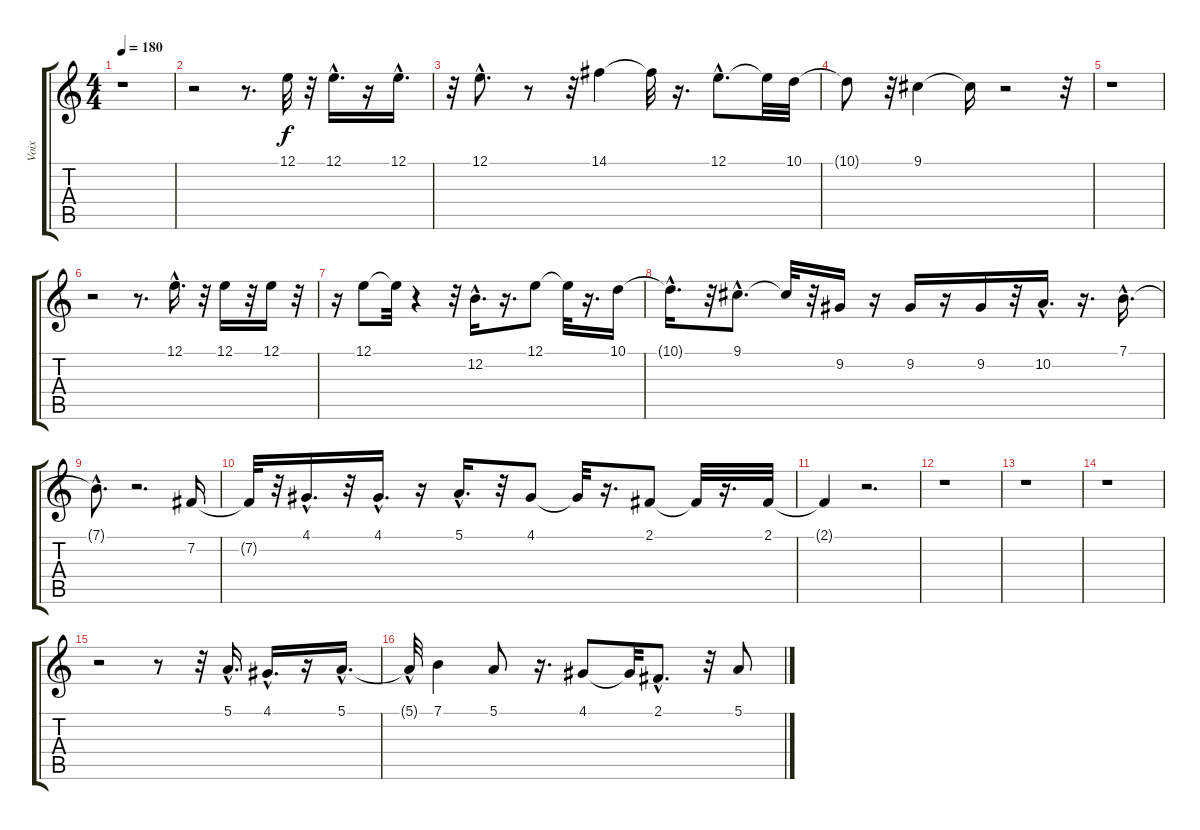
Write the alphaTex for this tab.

\track ("Voix" "Voix") {instrument bassoon}
\staff {score tabs}
\tuning (E4 B3 G3 D3 A2 E2) {hide}
\ts (4 4)
\tempo 180
\clef g2
\ks c
r.1{dy f} |
r.2 r.8{d} 12.1.32 r.32 12.1{hac}.16{d} r.16 12.1{hac}.16{d} |
r.32 12.1{hac}.8{d} r.8 r.32 14.1.4 14.1{t}.32 r.16{d} 12.1{hac}.8{d} 12.1{t}.32 10.1.32 |
10.1{t}.8 r.32 9.1.4 9.1{t}.16 r.2 r.32 |
r.1 |
r.2 r.8{d} 12.1{hac}.16{d} r.32 12.1.16 r.32 12.1.16 r.32 |
r.16 12.1.8 12.1{t}.32 r.4 r.32 12.2{hac}.16{d} r.16{d} 12.1.8 12.1{t}.32 r.16{d} 10.1.16 |
10.1{hac t}.16{d} r.32 9.1{hac}.8{d} 9.1{t}.32 r.32 9.2.16 r.16 9.2.16 r.16 9.2.16 r.32 10.2{hac}.16{d} r.16{d} 7.1{hac}.16{d} |
7.1{hac t}.8{d} r.2{d} 7.2.16 |
7.2{t}.32 r.32 4.1{hac}.16{d} r.32 4.1{hac}.16{d} r.16 5.1{hac}.16{d} r.32 4.1.8 4.1{t}.32 r.16{d} 2.1.8 2.1{t}.32 r.16{d} 2.1.32 |
2.1{t}.4 r.2{d} |
r.1 |
r.1 |
r.1 |
r.2 r.8 r.32 5.1{hac}.16{d} 4.1{hac}.16{d} r.16 5.1{hac}.16{d} |
5.1{hac t}.32 7.1.4 5.1.8 r.16{d} 4.1.8 4.1{t}.32 2.1{hac}.8{d} r.32 5.1.8
